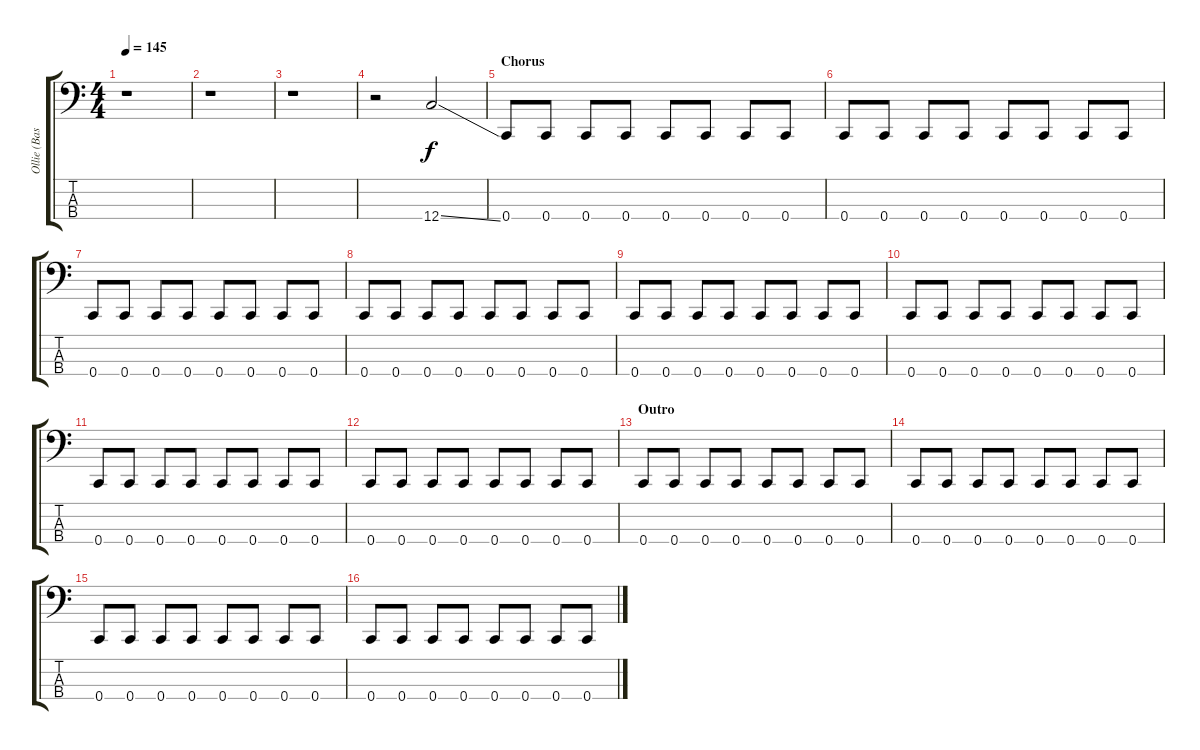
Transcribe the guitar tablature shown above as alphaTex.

\track ("Ollie (Bass)" "Ollie (Bas") {instrument electricbassfinger}
\staff {score tabs}
\tuning (F2 C2 G1 C1) {hide}
\ts (4 4)
\tempo 145
\clef f4
\ks c
r.1{dy f} |
r.1 |
r.1 |
r.2 12.4{ss}.2 |
\section ("" "Chorus")
0.4.8 0.4.8 0.4.8 0.4.8 0.4.8 0.4.8 0.4.8 0.4.8 |
0.4.8 0.4.8 0.4.8 0.4.8 0.4.8 0.4.8 0.4.8 0.4.8 |
0.4.8 0.4.8 0.4.8 0.4.8 0.4.8 0.4.8 0.4.8 0.4.8 |
0.4.8 0.4.8 0.4.8 0.4.8 0.4.8 0.4.8 0.4.8 0.4.8 |
0.4.8 0.4.8 0.4.8 0.4.8 0.4.8 0.4.8 0.4.8 0.4.8 |
0.4.8 0.4.8 0.4.8 0.4.8 0.4.8 0.4.8 0.4.8 0.4.8 |
0.4.8 0.4.8 0.4.8 0.4.8 0.4.8 0.4.8 0.4.8 0.4.8 |
0.4.8 0.4.8 0.4.8 0.4.8 0.4.8 0.4.8 0.4.8 0.4.8 |
\section ("" "Outro")
0.4.8 0.4.8 0.4.8 0.4.8 0.4.8 0.4.8 0.4.8 0.4.8 |
0.4.8 0.4.8 0.4.8 0.4.8 0.4.8 0.4.8 0.4.8 0.4.8 |
0.4.8 0.4.8 0.4.8 0.4.8 0.4.8 0.4.8 0.4.8 0.4.8 |
0.4.8 0.4.8 0.4.8 0.4.8 0.4.8 0.4.8 0.4.8 0.4.8
